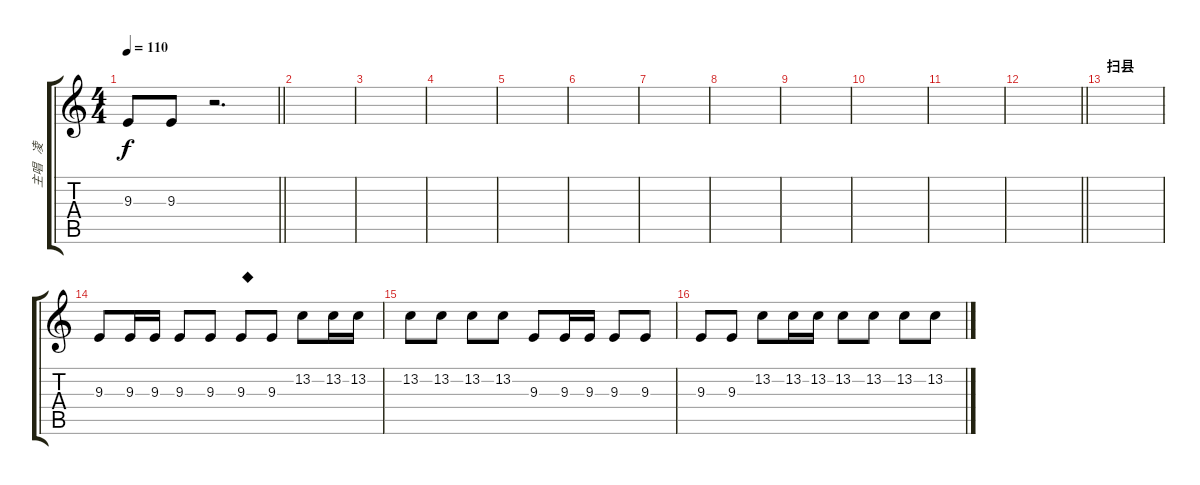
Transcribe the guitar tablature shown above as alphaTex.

\track ("主唱   凌" "主唱   凌") {instrument stringensemble1}
\staff {score tabs}
\tuning (E4 B3 G3 D3 A2 E2) {hide}
\ts (4 4)
\tempo 110
\clef g2
\barLineRight lightlight
\ks c
9.3.8{dy f} 9.3.8 r.2{d} |
|
|
|
|
|
|
|
|
|
|
\barLineRight lightlight
|
\section ("" "扫县")
|
9.3.8 9.3.16 9.3.16 9.3.8 9.3.8 9.3.8{txt "◆"} 9.3.8 13.2.8 13.2.16 13.2.16 |
13.2.8 13.2.8 13.2.8 13.2.8 9.3.8 9.3.16 9.3.16 9.3.8 9.3.8 |
9.3.8 9.3.8 13.2.8 13.2.16 13.2.16 13.2.8 13.2.8 13.2.8 13.2.8
